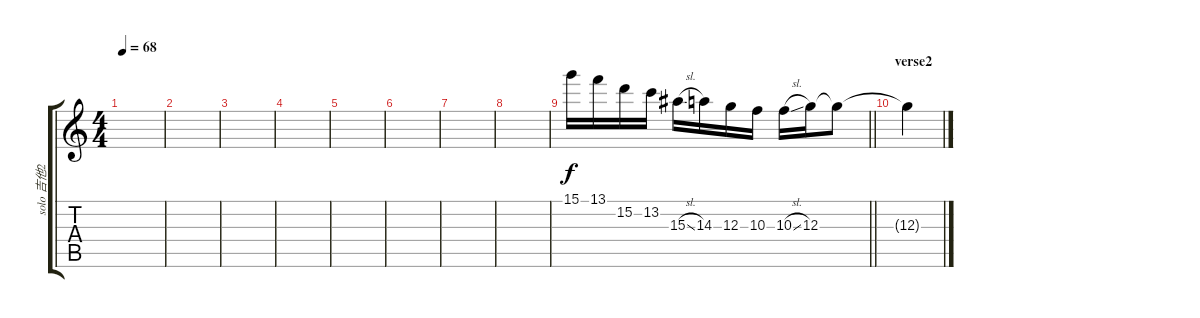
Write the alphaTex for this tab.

\track ("solo 吉他2" "solo 吉他2") {instrument distortionguitar}
\staff {score tabs}
\tuning (E4 B3 G3 D3 A2 E2) {hide}
\ts (4 4)
\tempo 68
\clef g2
\ks c
|
|
|
|
|
|
|
|
\barLineRight lightlight
15.1.16 13.1.16 15.2.16 13.2.16 15.3{sl}.16 14.3.16 12.3.16 10.3.16 10.3{sl}.16 12.3.16 12.3{t}.8 |
\section ("" "verse2")
12.3{t}.4
